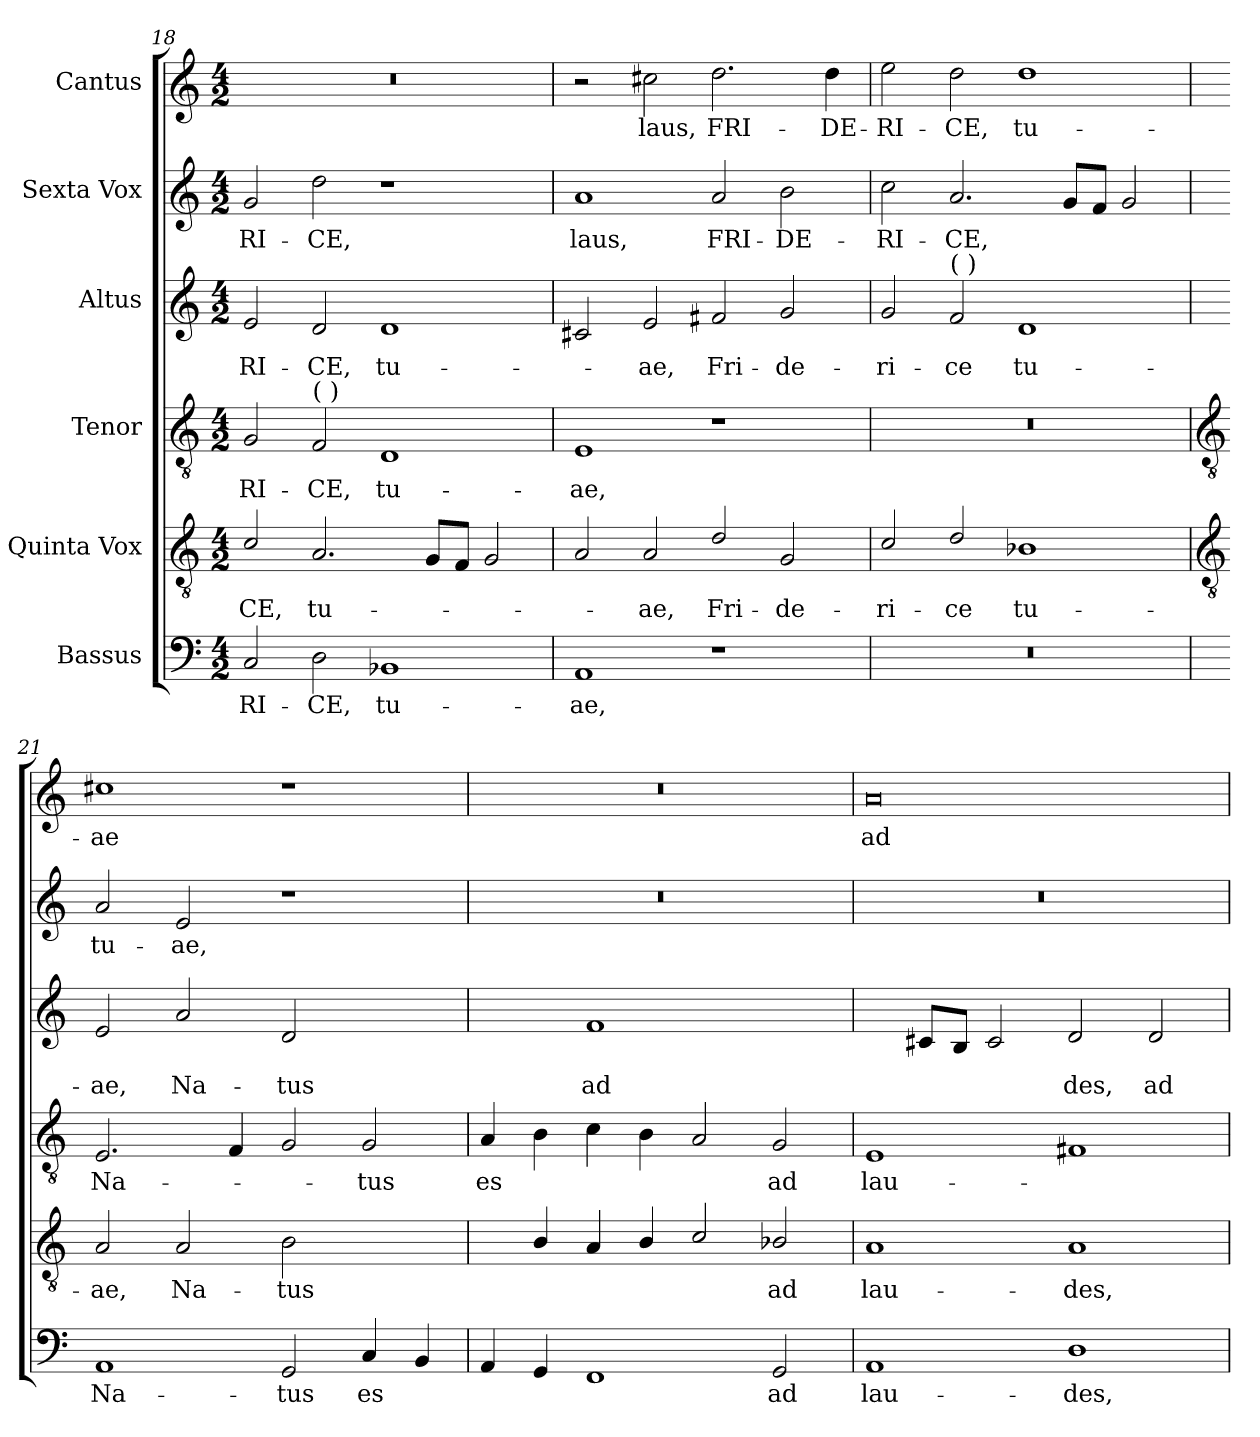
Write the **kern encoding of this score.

**kern	**text	**kern	**text	**kern	**text	**kern	**text	**kern	**text	**kern	**text
*part6	*part6	*part5	*part5	*part4	*part4	*part3	*part3	*part2	*part2	*part1	*part1
*staff6	*staff6	*staff5	*staff5	*staff4	*staff4	*staff3	*staff3	*staff2	*staff2	*staff1	*staff1
*I"Bassus	*	*I"Quinta Vox	*	*I"Tenor	*	*I"Altus	*	*I"Sexta Vox	*	*I"Cantus	*
*clefF4	*	*clefGv2	*	*clefGv2	*	*clefG2	*	*clefG2	*	*clefG2	*
*k[]	*	*k[]	*	*k[]	*	*k[]	*	*k[]	*	*k[]	*
*C:	*	*C:	*	*C:	*	*C:	*	*C:	*	*C:	*
*M4/2	*	*M4/2	*	*M4/2	*	*M4/2	*	*M4/2	*	*M4/2	*
=18	=18	=18	=18	=18	=18	=18	=18	=18	=18	=18	=18
!	!	!LO:TX:a:t=(  )	!	!	!	!	!	!	!	!	!
!	!LO:LY:b	!	!LO:LY:b	!	!LO:LY:b	!	!LO:LY:b	!	!LO:LY:b	!	!
*	*	*^	*	*	*	*^	*	*	*	*	*
2C	-RI-	2c	0ryy	-CE,	2G	-RI-	2e	0ryy	-RI-	2g	-RI-	0r	.
!	!	!	!	!	!LO:TX:a:t=(  )	!	!	!	!	!	!	!	!
!	!LO:LY:b	!	!	!LO:LY:b	!	!LO:LY:b	!	!	!LO:LY:b	!	!LO:LY:b	!	!
2D	-CE,	2.A	.	tu-	2F	-CE,	2d	.	-CE,	2dd	-CE,	.	.
!	!LO:LY:b	!	!	!	!	!LO:LY:b	!	!	!LO:LY:b	!	!	!	!
1BB-X	tu-	.	.	.	1D	tu-	1d	.	tu-	1r	.	.	.
.	.	8GL	.	.	.	.	.	.	.	.	.	.	.
.	.	8FJ	.	.	.	.	.	.	.	.	.	.	.
.	.	2G	.	.	.	.	.	.	.	.	.	.	.
=19	=19	=19	=19	=19	=19	=19	=19	=19	=19	=19	=19	=19	=19
!	!LO:LY:b	!	!	!	!	!LO:LY:b	!	!	!	!	!LO:LY:b	!	!
1AA	-ae,	2A	2ryy	.	1E	-ae,	2c#X	2ryy	.	1a	laus,	2r	.
!	!	!	!	!LO:LY:b	!	!	!	!	!LO:LY:b	!	!	!	!LO:LY:b
.	.	2A	2ryy	-ae,	.	.	2e	2ryy	-ae,	.	.	2cc#X	laus,
!	!	!	!	!LO:LY:b	!	!	!	!	!LO:LY:b	!	!LO:LY:b	!	!LO:LY:b
1r	.	2d	2G\yy	Fri-	1r	.	2f#X	2g\yy	Fri-	2a	FRI-	2.dd	FRI-
!	!	!	!	!LO:LY:b	!	!	!	!	!LO:LY:b	!	!LO:LY:b	!	!
.	.	2G	2G\yy	-de-	.	.	2g	2g\yy	-de-	2b	-DE-	.	.
!	!	!	!	!	!	!	!	!	!	!	!	!	!LO:LY:b
.	.	.	.	.	.	.	.	.	.	.	.	4dd	-DE-
=20	=20	=20	=20	=20	=20	=20	=20	=20	=20	=20	=20	=20	=20
!	!	!	!	!LO:LY:b	!	!	!	!	!LO:LY:b	!	!LO:LY:b	!	!LO:LY:b
0r	.	2c	2G\yy	-ri-	0r	.	2g	2g\yy	-ri-	2cc	-RI-	2ee	-RI-
!	!	!	!	!	!	!	!LO:TX:a:t=(  )	!	!	!	!	!	!
!	!	!	!	!LO:LY:b	!	!	!	!	!LO:LY:b	!	!LO:LY:b	!	!LO:LY:b
.	.	2d	2G\yy	-ce	.	.	2f	2g\yy	-ce	2.a	-CE,	2dd	-CE,
!	!	!	!	!LO:LY:b	!	!	!	!	!LO:LY:b	!	!	!	!LO:LY:b
.	.	1B-X	1G\yy	tu-	.	.	1d	1g\yy	tu-	.	.	1dd	tu-
.	.	.	.	.	.	.	.	.	.	8gL	.	.	.
.	.	.	.	.	.	.	.	.	.	8fJ	.	.	.
.	.	.	.	.	.	.	.	.	.	2g	.	.	.
!!LO:LB:g=z
=21	=21	=21	=21	=21	=21	=21	=21	=21	=21	=21	=21	=21	=21
*	*	*clefGv2	*	*	*clefGv2	*	*	*	*	*	*	*	*
!	!LO:LY:b	!	!	!LO:LY:b	!	!LO:LY:b	!	!	!LO:LY:b	!	!LO:LY:b	!	!LO:LY:b
1AA	Na-	2A	2G\yy	ae,	2.E	Na-	2e	1g\yy	ae,	2a	tu-	1cc#X	-ae
!	!	!	!	!LO:LY:b	!	!	!	!	!LO:LY:b	!	!LO:LY:b	!	!
.	.	2A	2ryy	-Na-	.	.	2a	.	-Na-	2e	-ae,	.	.
.	.	.	.	.	4F	.	.	.	.	.	.	.	.
!	!LO:LY:b	!	!	!LO:LY:b	!	!	!	!	!LO:LY:b	!	!	!	!
2GG	-tus	2B	2ryy	-tus	2G	.	2d	2ryy	-tus	1r	.	1r	.
!	!LO:LY:b	!	!	!LO:LY:b	!	!LO:LY:b	!	!	!LO:LY:b	!	!	!	!
4C	es	[2cyy	2ryy	es	2G	-tus	[2eyy	2ryy	es	.	.	.	.
4BB	.	.	.	.	.	.	.	.	.	.	.	.	.
=22	=22	=22	=22	=22	=22	=22	=22	=22	=22	=22	=22	=22	=22
!	!	!	!	!	!	!LO:LY:b	!	!	!	!	!	!	!
4AA	.	4cyy]	0ryy	.	4A	es	2eyy]	0ryy	.	0r	.	0r	.
4GG	.	4B	.	.	4B	.	.	.	.	.	.	.	.
!	!	!	!	!	!	!	!	!	!LO:LY:b	!	!	!	!
1FF	.	4A	.	.	4c	.	1f	.	ad	.	.	.	.
.	.	4B	.	.	4B	.	.	.	.	.	.	.	.
.	.	2c	.	.	2A	.	.	.	.	.	.	.	.
!	!LO:LY:b	!	!	!LO:LY:b	!	!LO:LY:b	!	!	!LO:LY:b	!	!	!	!
2GG	ad	2B-X	.	ad	2G	ad	[2dyy	.	lau-	.	.	.	.
=23	=23	=23	=23	=23	=23	=23	=23	=23	=23	=23	=23	=23	=23
!	!LO:LY:b	!	!	!LO:LY:b	!	!LO:LY:b	!	!	!	!	!	!	!LO:LY:b
1AA	lau-	1A	0ryy	lau-	1E	lau-	4dyy]	0ryy	.	0r	.	0a	ad
.	.	.	.	.	.	.	8c#L	.	.	.	.	.	.
.	.	.	.	.	.	.	8BJ	.	.	.	.	.	.
.	.	.	.	.	.	.	2c#	.	.	.	.	.	.
!	!LO:LY:b	!	!	!LO:LY:b	!	!	!	!	!LO:LY:b	!	!	!	!
1D	-des,	1A	.	-des,	1F#X	.	2d	.	-des,	.	.	.	.
!	!	!	!	!	!	!	!	!	!LO:LY:b	!	!	!	!
.	.	.	.	.	.	.	2d	.	ad	.	.	.	.
*	*	*v	*v	*	*	*	*v	*v	*	*	*	*	*
=	=	=	=	=	=	=	=	=	=	=	=
*-	*-	*-	*-	*-	*-	*-	*-	*-	*-	*-	*-
